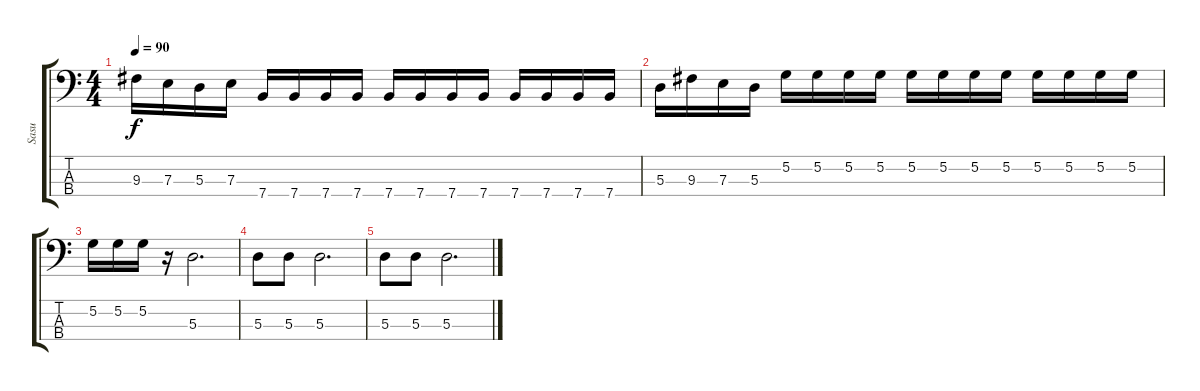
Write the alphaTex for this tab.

\track ("Sasu" "Sasu") {instrument electricbassfinger}
\staff {score tabs}
\tuning (G2 D2 A1 E1) {hide}
\ts (4 4)
\tempo 90
\clef f4
\ks c
9.3.16{dy f} 7.3.16 5.3.16 7.3.16 7.4.16 7.4.16 7.4.16 7.4.16 7.4.16 7.4.16 7.4.16 7.4.16 7.4.16 7.4.16 7.4.16 7.4.16 |
5.3.16 9.3.16 7.3.16 5.3.16 5.2.16 5.2.16 5.2.16 5.2.16 5.2.16 5.2.16 5.2.16 5.2.16 5.2.16 5.2.16 5.2.16 5.2.16 |
5.2.16 5.2.16 5.2.16 r.16 5.3.2{d} |
5.3.8 5.3.8 5.3.2{d} |
5.3.8 5.3.8 5.3.2{d}
